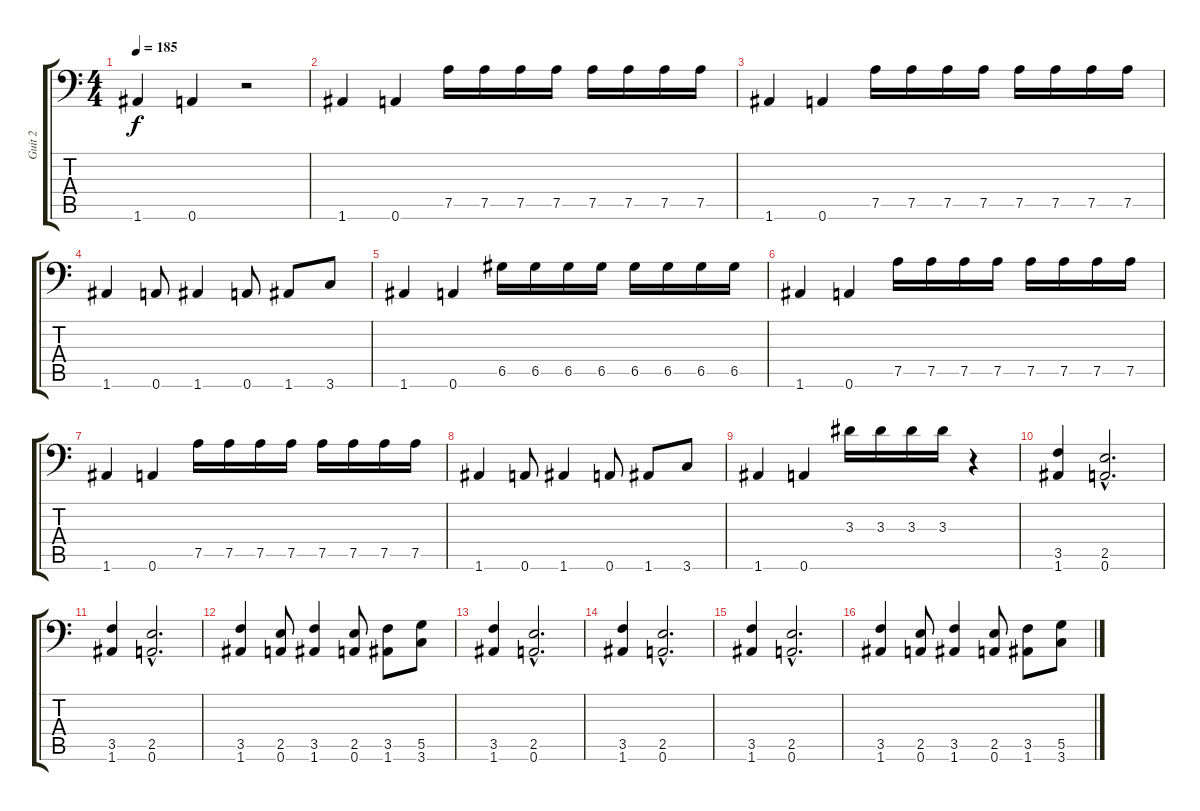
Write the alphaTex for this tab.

\track ("Guit 2" "Guit 2") {instrument distortionguitar}
\staff {score tabs}
\tuning (A3 E3 C3 G2 D2 A1) {hide}
\ts (4 4)
\tempo 185
\clef f4
\ks c
1.6.4{dy f} 0.6.4 r.2 |
1.6.4 0.6.4 7.5.16 7.5.16 7.5.16 7.5.16 7.5.16 7.5.16 7.5.16 7.5.16 |
1.6.4 0.6.4 7.5.16 7.5.16 7.5.16 7.5.16 7.5.16 7.5.16 7.5.16 7.5.16 |
1.6.4 0.6.8 1.6.4 0.6.8 1.6.8 3.6.8 |
1.6.4 0.6.4 6.5.16 6.5.16 6.5.16 6.5.16 6.5.16 6.5.16 6.5.16 6.5.16 |
1.6.4 0.6.4 7.5.16 7.5.16 7.5.16 7.5.16 7.5.16 7.5.16 7.5.16 7.5.16 |
1.6.4 0.6.4 7.5.16 7.5.16 7.5.16 7.5.16 7.5.16 7.5.16 7.5.16 7.5.16 |
1.6.4 0.6.8 1.6.4 0.6.8 1.6.8 3.6.8 |
1.6.4 0.6.4 3.3.16{instrument guitarharmonics} 3.3.16 3.3.16 3.3.16 r.4 |
(3.5 1.6).4{instrument distortionguitar} (2.5{hac} 0.6{hac}).2{d} |
(3.5 1.6).4 (2.5{hac} 0.6{hac}).2{d} |
(3.5 1.6).4 (2.5 0.6).8 (3.5 1.6).4 (2.5 0.6).8 (3.5 1.6).8 (5.5 3.6).8 |
(3.5 1.6).4 (2.5{hac} 0.6{hac}).2{d} |
(3.5 1.6).4 (2.5{hac} 0.6{hac}).2{d} |
(3.5 1.6).4 (2.5{hac} 0.6{hac}).2{d} |
(3.5 1.6).4 (2.5 0.6).8 (3.5 1.6).4 (2.5 0.6).8 (3.5 1.6).8 (5.5 3.6).8
